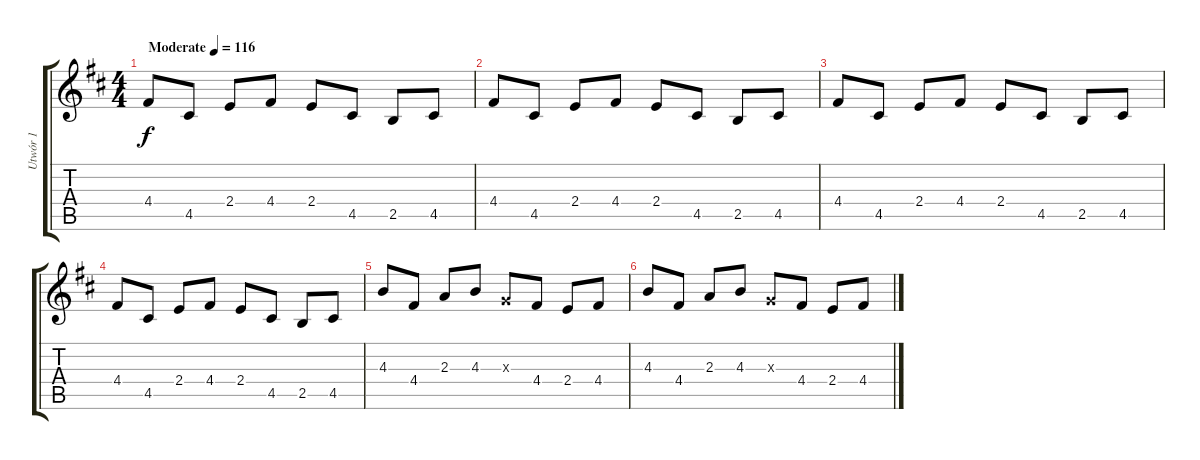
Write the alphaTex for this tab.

\track ("Utwór 1" "Utwór 1") {instrument acousticguitarsteel}
\staff {score tabs}
\tuning (E4 B3 G3 D3 A2 E2) {hide}
\ts (4 4)
\tempo (116 "Moderate")
\clef g2
\ks d
4.4.8{dy f instrument acousticguitarsteel} 4.5.8 2.4.8 4.4.8 2.4.8 4.5.8 2.5.8 4.5.8 |
4.4.8 4.5.8 2.4.8 4.4.8 2.4.8 4.5.8 2.5.8 4.5.8 |
4.4.8 4.5.8 2.4.8 4.4.8 2.4.8 4.5.8 2.5.8 4.5.8 |
4.4.8 4.5.8 2.4.8 4.4.8 2.4.8 4.5.8 2.5.8 4.5.8 |
4.3.8 4.4.8 2.3.8 4.3.8 0.3{x}.8 4.4.8 2.4.8 4.4.8 |
4.3.8 4.4.8 2.3.8 4.3.8 0.3{x}.8 4.4.8 2.4.8 4.4.8
